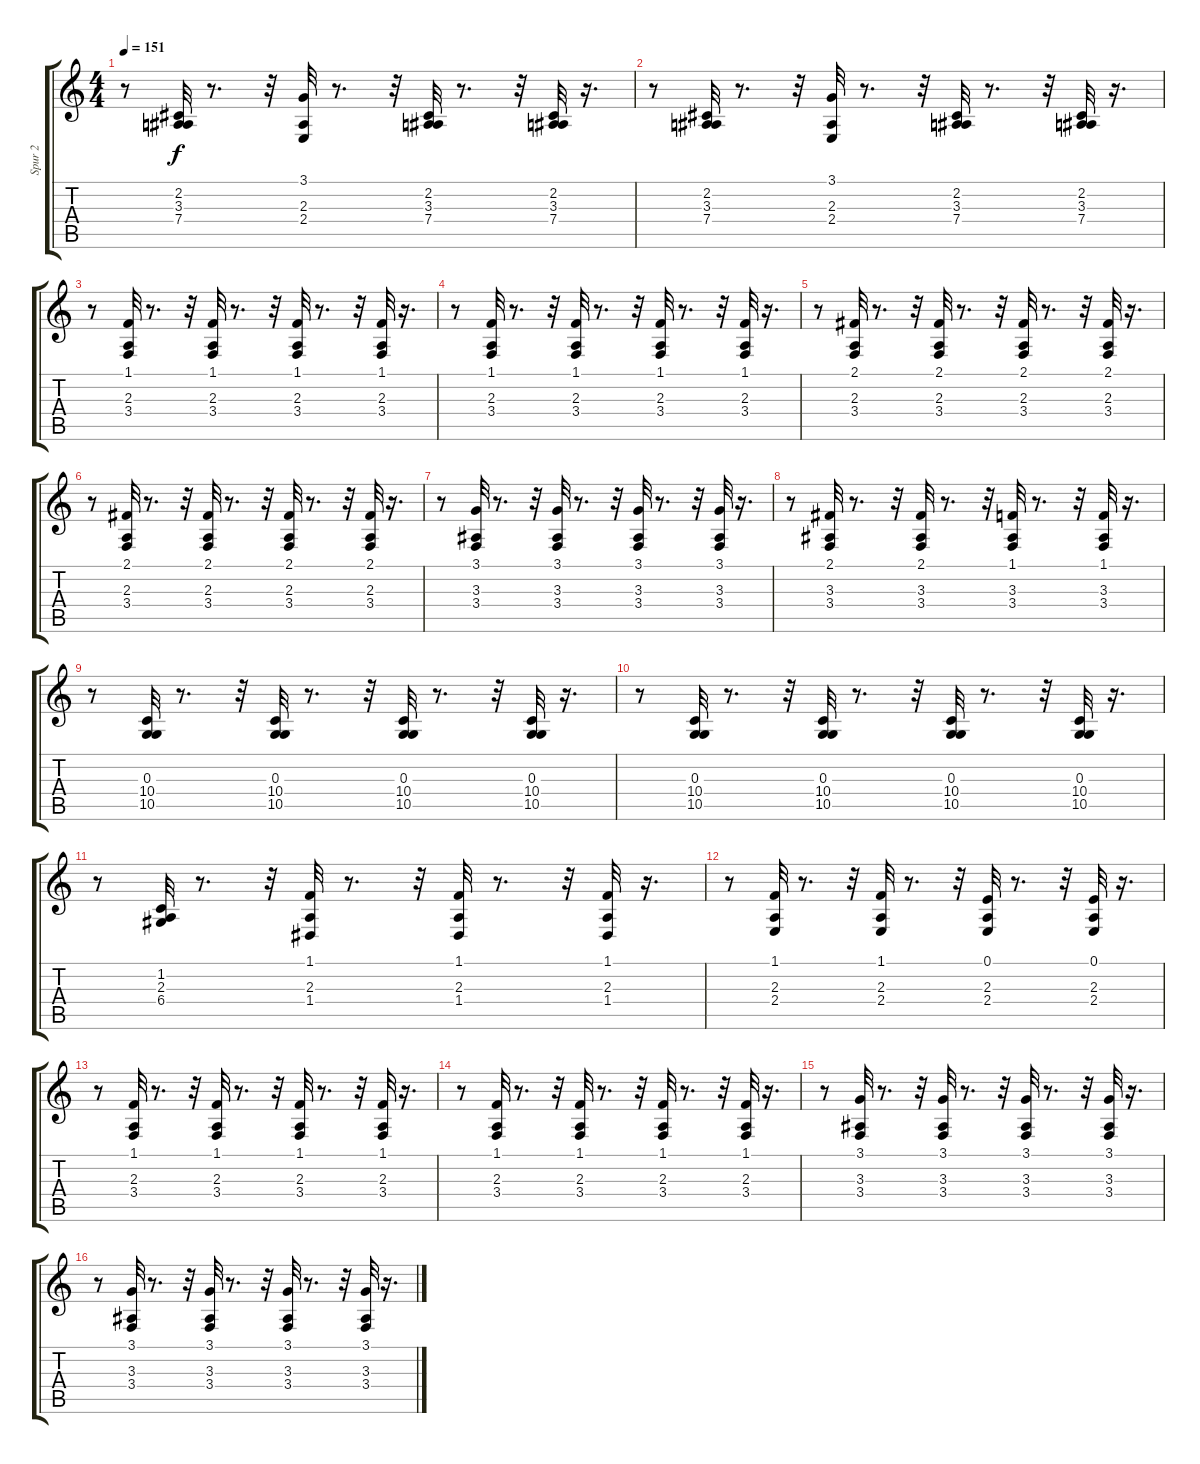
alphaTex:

\track ("Spur 2" "Spur 2") {instrument percussiveorgan}
\staff {score tabs}
\tuning (E4 B3 G3 D3 A2 E2) {hide}
\ts (4 4)
\tempo 151
\clef g2
\ks c
r.8{dy f} (2.2 3.3 7.4).32 r.8{d} r.32 (3.1 2.3 2.4).32 r.8{d} r.32 (2.2 3.3 7.4).32 r.8{d} r.32 (2.2 3.3 7.4).32 r.16{d} |
r.8 (2.2 3.3 7.4).32 r.8{d} r.32 (3.1 2.3 2.4).32 r.8{d} r.32 (2.2 3.3 7.4).32 r.8{d} r.32 (2.2 3.3 7.4).32 r.16{d} |
r.8 (1.1 2.3 3.4).32 r.8{d} r.32 (1.1 2.3 3.4).32 r.8{d} r.32 (1.1 2.3 3.4).32 r.8{d} r.32 (1.1 2.3 3.4).32 r.16{d} |
r.8 (1.1 2.3 3.4).32 r.8{d} r.32 (1.1 2.3 3.4).32 r.8{d} r.32 (1.1 2.3 3.4).32 r.8{d} r.32 (1.1 2.3 3.4).32 r.16{d} |
r.8 (2.1 2.3 3.4).32 r.8{d} r.32 (2.1 2.3 3.4).32 r.8{d} r.32 (2.1 2.3 3.4).32 r.8{d} r.32 (2.1 2.3 3.4).32 r.16{d} |
r.8 (2.1 2.3 3.4).32 r.8{d} r.32 (2.1 2.3 3.4).32 r.8{d} r.32 (2.1 2.3 3.4).32 r.8{d} r.32 (2.1 2.3 3.4).32 r.16{d} |
r.8 (3.1 3.3 3.4).32 r.8{d} r.32 (3.1 3.3 3.4).32 r.8{d} r.32 (3.1 3.3 3.4).32 r.8{d} r.32 (3.1 3.3 3.4).32 r.16{d} |
r.8 (2.1 3.3 3.4).32 r.8{d} r.32 (2.1 3.3 3.4).32 r.8{d} r.32 (1.1 3.3 3.4).32 r.8{d} r.32 (1.1 3.3 3.4).32 r.16{d} |
r.8 (0.3 10.4 10.5).32 r.8{d} r.32 (0.3 10.4 10.5).32 r.8{d} r.32 (0.3 10.4 10.5).32 r.8{d} r.32 (0.3 10.4 10.5).32 r.16{d} |
r.8 (0.3 10.4 10.5).32 r.8{d} r.32 (0.3 10.4 10.5).32 r.8{d} r.32 (0.3 10.4 10.5).32 r.8{d} r.32 (0.3 10.4 10.5).32 r.16{d} |
r.8 (1.2 2.3 6.4).32 r.8{d} r.32 (1.1 2.3 1.4).32 r.8{d} r.32 (1.1 2.3 1.4).32 r.8{d} r.32 (1.1 2.3 1.4).32 r.16{d} |
r.8 (1.1 2.3 2.4).32 r.8{d} r.32 (1.1 2.3 2.4).32 r.8{d} r.32 (0.1 2.3 2.4).32 r.8{d} r.32 (0.1 2.3 2.4).32 r.16{d} |
r.8 (1.1 2.3 3.4).32 r.8{d} r.32 (1.1 2.3 3.4).32 r.8{d} r.32 (1.1 2.3 3.4).32 r.8{d} r.32 (1.1 2.3 3.4).32 r.16{d} |
r.8 (1.1 2.3 3.4).32 r.8{d} r.32 (1.1 2.3 3.4).32 r.8{d} r.32 (1.1 2.3 3.4).32 r.8{d} r.32 (1.1 2.3 3.4).32 r.16{d} |
r.8 (3.1 3.3 3.4).32 r.8{d} r.32 (3.1 3.3 3.4).32 r.8{d} r.32 (3.1 3.3 3.4).32 r.8{d} r.32 (3.1 3.3 3.4).32 r.16{d} |
r.8 (3.1 3.3 3.4).32 r.8{d} r.32 (3.1 3.3 3.4).32 r.8{d} r.32 (3.1 3.3 3.4).32 r.8{d} r.32 (3.1 3.3 3.4).32 r.16{d}
